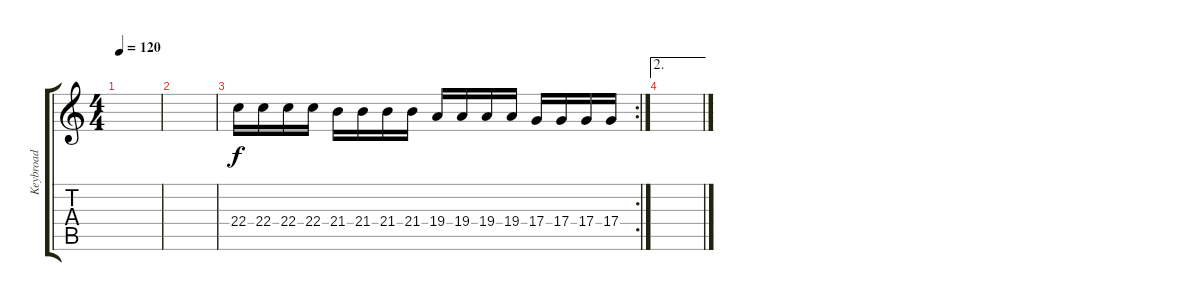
\track ("Keybroad" "Keybroad") {instrument pad3polysynth}
\staff {score tabs}
\tuning (E4 B3 G3 D3 A2 E2) {hide}
\ts (4 4)
\tempo 120
\clef g2
\ks c
|
|
\rc 2
22.4.16{volume 11} 22.4.16 22.4.16 22.4.16 21.4.16 21.4.16 21.4.16 21.4.16 19.4.16 19.4.16 19.4.16 19.4.16 17.4.16 17.4.16 17.4.16 17.4.16 |
\ae 2
